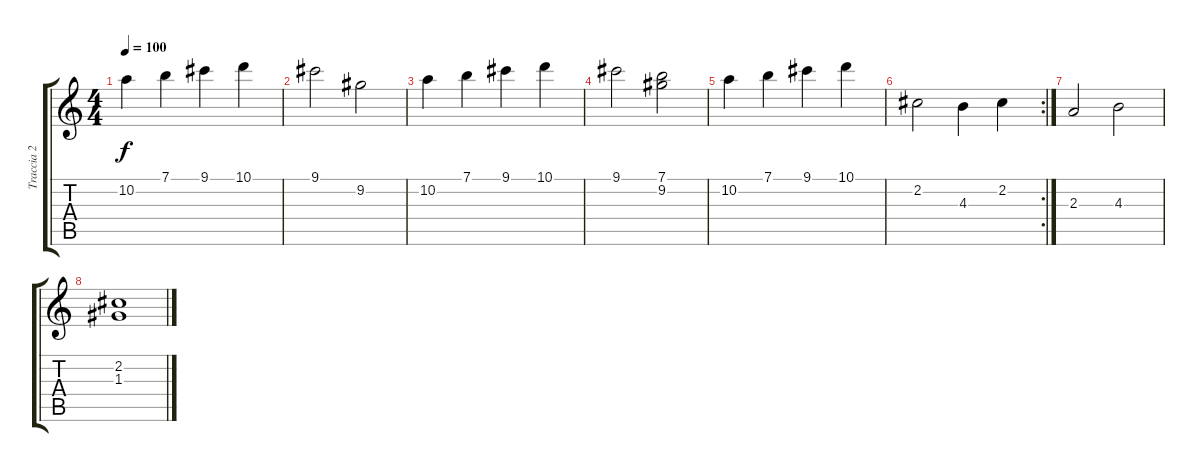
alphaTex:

\track ("Traccia 2" "Traccia 2") {instrument acousticguitarsteel}
\staff {score tabs}
\tuning (E4 B3 G3 D3 A2 E2) {hide}
\ts (4 4)
\tempo 100
\clef g2
\ks c
10.2.4{dy f} 7.1.4 9.1.4 10.1.4 |
9.1.2 9.2.2 |
10.2.4 7.1.4 9.1.4 10.1.4 |
9.1.2 (7.1 9.2).2 |
10.2.4 7.1.4 9.1.4 10.1.4 |
\rc 2
2.2.2 4.3.4 2.2.4 |
2.3.2 4.3.2 |
(2.2 1.3).1
